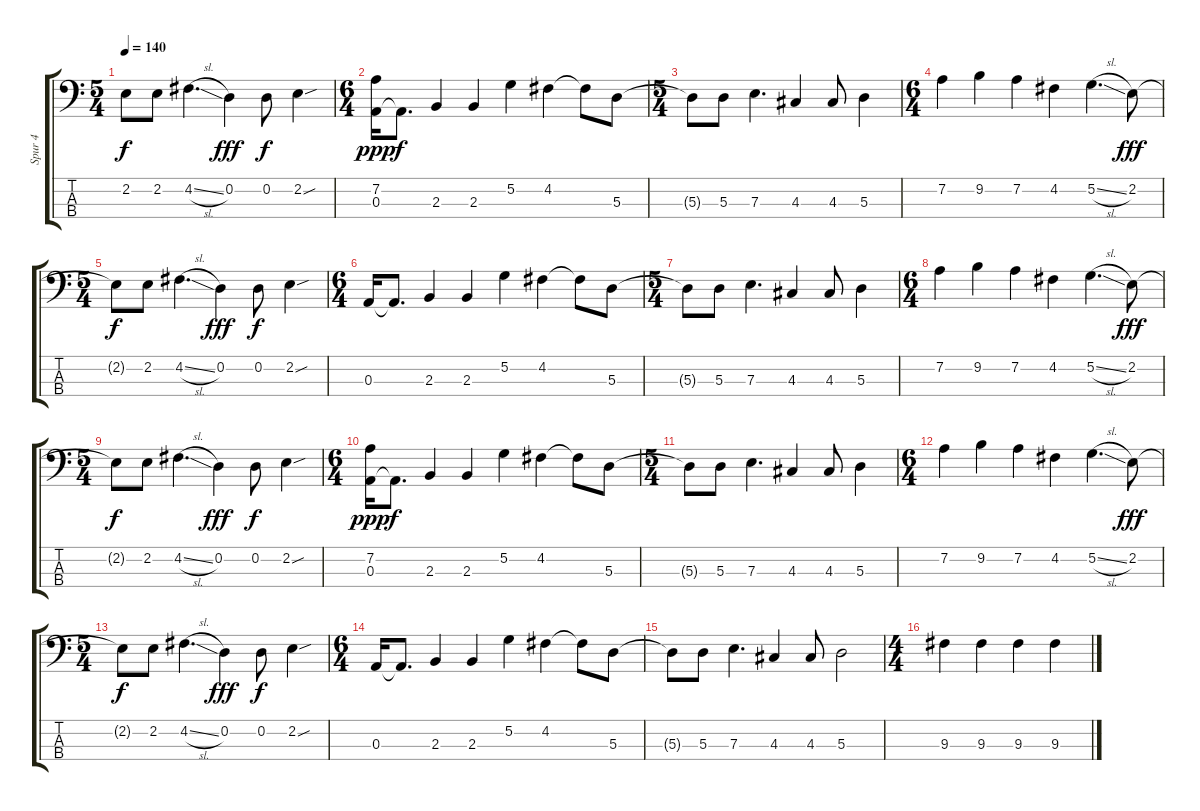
\track ("Spur 4" "Spur 4") {instrument electricbassfinger}
\staff {score tabs}
\tuning (G2 D2 A1 E1) {hide}
\ts (5 4)
\tempo 140
\clef f4
\ks c
2.2{t}.8{dy f} 2.2.8 4.2{sl}.4{d} 0.2.4{dy fff} 0.2.8{dy f} 2.2{sou}.4 |
\ts (6 4)
(7.2 0.3).16{dy ppp} 0.3{t}.8{d dy f} 2.3.4 2.3.4 5.2.4 4.2.4 4.2{t}.8 5.3.8 |
\ts (5 4)
5.3{t}.8 5.3.8 7.3.4{d} 4.3.4 4.3.8 5.3.4 |
\ts (6 4)
7.2.4{instrument distortionguitar} 9.2.4 7.2.4 4.2.4 5.2{sl}.4{d} 2.2.8{dy fff} |
\ts (5 4)
2.2{t}.8{dy f} 2.2.8 4.2{sl}.4{d} 0.2.4{dy fff} 0.2.8{dy f} 2.2{sou}.4 |
\ts (6 4)
0.3.16 0.3{t}.8{d} 2.3.4 2.3.4 5.2.4 4.2.4 4.2{t}.8 5.3.8 |
\ts (5 4)
5.3{t}.8 5.3.8 7.3.4{d} 4.3.4 4.3.8 5.3.4 |
\ts (6 4)
7.2.4{instrument distortionguitar} 9.2.4 7.2.4 4.2.4 5.2{sl}.4{d} 2.2.8{dy fff} |
\ts (5 4)
2.2{t}.8{dy f} 2.2.8 4.2{sl}.4{d} 0.2.4{dy fff} 0.2.8{dy f} 2.2{sou}.4 |
\ts (6 4)
(7.2 0.3).16{dy ppp} 0.3{t}.8{d dy f} 2.3.4 2.3.4 5.2.4 4.2.4 4.2{t}.8 5.3.8 |
\ts (5 4)
5.3{t}.8 5.3.8 7.3.4{d} 4.3.4 4.3.8 5.3.4 |
\ts (6 4)
7.2.4{instrument distortionguitar} 9.2.4 7.2.4 4.2.4 5.2{sl}.4{d} 2.2.8{dy fff} |
\ts (5 4)
2.2{t}.8{dy f} 2.2.8 4.2{sl}.4{d} 0.2.4{dy fff} 0.2.8{dy f} 2.2{sou}.4 |
\ts (6 4)
0.3.16 0.3{t}.8{d} 2.3.4 2.3.4 5.2.4 4.2.4 4.2{t}.8 5.3.8 |
5.3{t}.8 5.3.8 7.3.4{d} 4.3.4 4.3.8 5.3.2 |
\ts (4 4)
9.3.4{instrument electricbassfinger} 9.3.4 9.3.4 9.3.4
